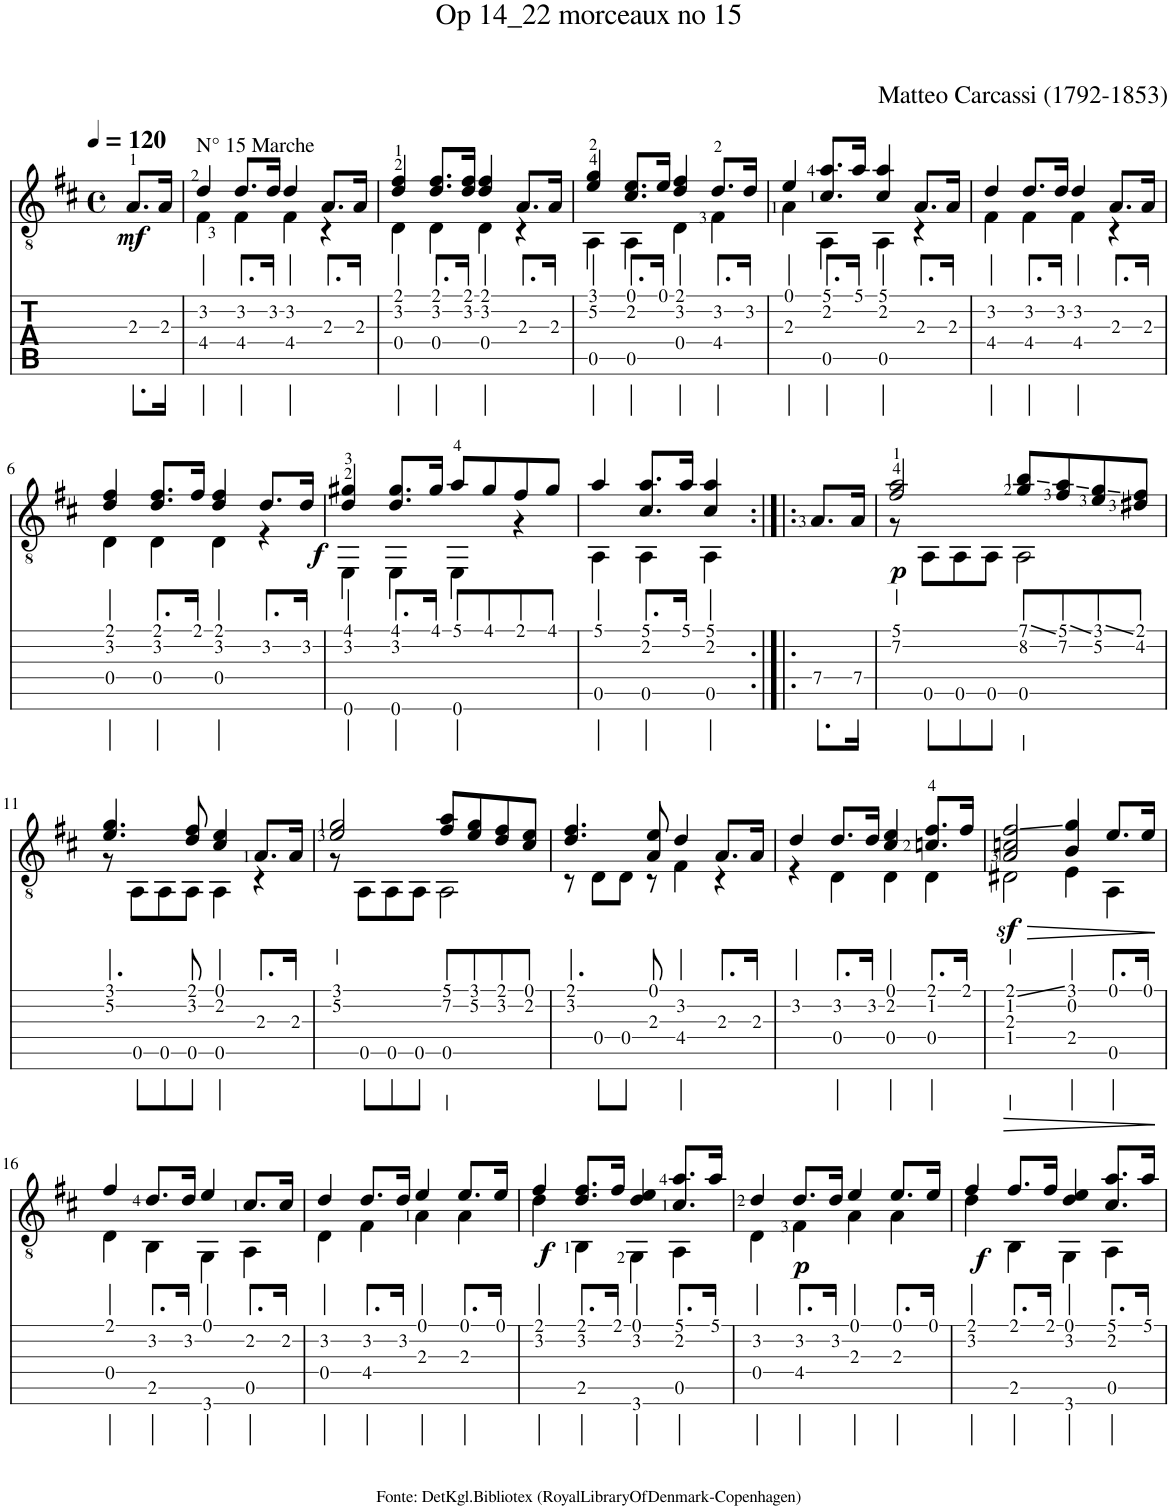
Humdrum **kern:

**kern	**dynam	**kern	**dynam
*part2	*part2	*part1	*part1
*staff2	*staff2	*staff1	*staff1
*I"Chitarra classica (Intavolatura)	*	*I"Guitar	*
*stria6	*	*	*
*	*	*clefGv2	*
*k[f#c#]	*	*k[f#c#]	*
*M4/4	*	*M4/4	*
*met(c)	*	*met(c)	*
*MM120	*	*MM120	*
=	=	=	=
!	!	!	!LO:DY:b
8.A\L	.	8.A/L	mf
16A\Jk	.	16A/Jk	.
=1	=1	=1	=1
*^	*	*^	*
!	!	!	!LO:TX:a:t=N° 15 Marche	!	!
4d/	4F#\	.	4d/	4F#\	.
8.d/L	4F#\	.	8.d/L	4F#\	.
16d/Jk	.	.	16d/Jk	.	.
4d/	4F#\	.	4d/	4F#\	.
8.A/L	4r	.	8.A/L	4r	.
16A/Jk	.	.	16A/Jk	.	.
=2	=2	=2	=2	=2	=2
4d/ 4f#/	4D\	.	4d/ 4f#/	4D\	.
8.d/ 8.f#/L	4D\	.	8.d/ 8.f#/L	4D\	.
16d/ 16f#/Jk	.	.	16d/ 16f#/Jk	.	.
4d/ 4f#/	4D\	.	4d/ 4f#/	4D\	.
8.A/L	4r	.	8.A/L	4r	.
16A/Jk	.	.	16A/Jk	.	.
=3	=3	=3	=3	=3	=3
4e/ 4g/	4AA\	.	4e/ 4g/	4AA\	.
8.c#/ 8.e/L	4AA\	.	8.c#/ 8.e/L	4AA\	.
16e/Jk	.	.	16e/Jk	.	.
4d/ 4f#/	4D\	.	4d/ 4f#/	4D\	.
8.d/L	4F#\	.	8.d/L	4F#\	.
16d/Jk	.	.	16d/Jk	.	.
=4	=4	=4	=4	=4	=4
4e/	4A\	.	4e/	4A\	.
8.c#/ 8.a/L	4AA\	.	8.c#/ 8.a/L	4AA\	.
16a/Jk	.	.	16a/Jk	.	.
4c#/ 4a/	4AA\	.	4c#/ 4a/	4AA\	.
8.A/L	4r	.	8.A/L	4r	.
16A/Jk	.	.	16A/Jk	.	.
=5	=5	=5	=5	=5	=5
4d/	4F#\	.	4d/	4F#\	.
8.d/L	4F#\	.	8.d/L	4F#\	.
16d/Jk	.	.	16d/Jk	.	.
4d/	4F#\	.	4d/	4F#\	.
8.A/L	4r	.	8.A/L	4r	.
16A/Jk	.	.	16A/Jk	.	.
!!LO:LB:g=z	!!
=6	=6	=6	=6	=6	=6
4d/ 4f#/	4D\	.	4d/ 4f#/	4D\	.
8.d/ 8.f#/L	4D\	.	8.d/ 8.f#/L	4D\	.
16f#/Jk	.	.	16f#/Jk	.	.
4d/ 4f#/	4D\	.	4d/ 4f#/	4D\	.
8.d/L	4r	.	8.d/L	4r	.
!	!	!LO:DY:a	!	!	!
16d/Jk	.	f	16d/Jk	.	.
=7	=7	=7	=7	=7	=7
4d/ 4g#X/	4EE\	.	4d/ 4g#X/	4EE\	.
8.d/ 8.g#/L	4EE\	.	8.d/ 8.g#/L	4EE\	.
16g#/Jk	.	.	16g#/Jk	.	.
8a/L	4EE\	.	8a/L	4EE\	.
8g#/	.	.	8g#/	.	.
8f#/	4r	.	8f#/	4r	.
8g#/J	.	.	8g#/J	.	.
=8	=8	=8	=8	=8	=8
4a/	4AA\	.	4a/	4AA\	.
8.c#/ 8.a/L	4AA\	.	8.c#/ 8.a/L	4AA\	.
16a/Jk	.	.	16a/Jk	.	.
4c#/ 4a/	4AA\	.	4c#/ 4a/	4AA\	.
*v	*v	*	*	*	*
*	*	*v	*v	*
=9:|!|:	=9:|!|:	=9:|!|:	=9:|!|:
8.A\L	.	8.A/L	.
16A\Jk	.	16A/Jk	.
=10	=10	=10	=10
*^	*	*^	*
!	!	!	!	!	!LO:DY:b
2f#/ 2a/	8r	.	2f#/ 2a/	8r	p
.	8AA\L	.	.	8AA\L	.
.	8AA\	.	.	8AA\	.
.	8AA\J	.	.	8AA\J	.
8g/ 8b/L	2AA\	.	8g/ 8b/L	2AA\	.
8f#/ 8a/	.	.	8f#/ 8a/	.	.
8e/ 8g/	.	.	8e/ 8g/	.	.
8d#X/ 8f#/J	.	.	8d#X/ 8f#/J	.	.
!!LO:LB:g=z	!!
=11	=11	=11	=11	=11	=11
4.e/ 4.g/	8r	.	4.e/ 4.g/	8r	.
.	8AA\L	.	.	8AA\L	.
.	8AA\	.	.	8AA\	.
8d/ 8f#/	8AA\J	.	8d/ 8f#/	8AA\J	.
4c#/ 4e/	4AA\	.	4c#/ 4e/	4AA\	.
8.A/L	4r	.	8.A/L	4r	.
16A/Jk	.	.	16A/Jk	.	.
=12	=12	=12	=12	=12	=12
2e/ 2g/	8r	.	2e/ 2g/	8r	.
.	8AA\L	.	.	8AA\L	.
.	8AA\	.	.	8AA\	.
.	8AA\J	.	.	8AA\J	.
8f#/ 8a/L	2AA\	.	8f#/ 8a/L	2AA\	.
8e/ 8g/	.	.	8e/ 8g/	.	.
8d/ 8f#/	.	.	8d/ 8f#/	.	.
8c#/ 8e/J	.	.	8c#/ 8e/J	.	.
=13	=13	=13	=13	=13	=13
4.d/ 4.f#/	8r	.	4.d/ 4.f#/	8r	.
.	8D\L	.	.	8D\L	.
.	8D\J	.	.	8D\J	.
8A/ 8e/	8r	.	8A/ 8e/	8r	.
4d/	4F#\	.	4d/	4F#\	.
8.A/L	4r	.	8.A/L	4r	.
16A/Jk	.	.	16A/Jk	.	.
=14	=14	=14	=14	=14	=14
4d/	4r	.	4d/	4r	.
8.d/L	4D\	.	8.d/L	4D\	.
16d/Jk	.	.	16d/Jk	.	.
4c#/ 4e/	4D\	.	4c#/ 4e/	4D\	.
8.cn/ 8.f#/L	4D\	.	8.cn/ 8.f#/L	4D\	.
16f#/Jk	.	.	16f#/Jk	.	.
=15	=15	=15	=15	=15	=15
!	!	!LO:HP:b	!	!	!LO:HP:b
!	!	!	!	!	!LO:DY:n=1:b
2A/ 2cn/ 2f#/	2D#X\	>	2A/ 2cn/ 2f#/	2D#X\	> sf
4B/ 4g/	4E\	.	4B/ 4g/	4E\	.
8.e/L	4AA\	.	8.e/L	4AA\	.
16e/Jk	.	.	16e/Jk	.	.
*v	*v	*	*	*	*
*	*	*v	*v	*
.	]	.	]
!!LO:LB:g=z
=16	=16	=16	=16
*^	*	*^	*
4f#/	4D\	.	4f#/	4D\	.
8.d/L	4BB\	.	8.d/L	4BB\	.
16d/Jk	.	.	16d/Jk	.	.
4e/	4GG\	.	4e/	4GG\	.
8.c#/L	4AA\	.	8.c#/L	4AA\	.
16c#/Jk	.	.	16c#/Jk	.	.
=17	=17	=17	=17	=17	=17
4d/	4D\	.	4d/	4D\	.
8.d/L	4F#\	.	8.d/L	4F#\	.
16d/Jk	.	.	16d/Jk	.	.
4e/	4A\	.	4e/	4A\	.
8.e/L	4A\	.	8.e/L	4A\	.
16e/Jk	.	.	16e/Jk	.	.
=18	=18	=18	=18	=18	=18
!	!	!	!	!	!LO:DY:b
4f#/	4d\	.	4f#/	4d\	f
8.d/ 8.f#/L	4BB\	.	8.d/ 8.f#/L	4BB\	.
16f#/Jk	.	.	16f#/Jk	.	.
4d/ 4e/	4GG\	.	4d/ 4e/	4GG\	.
8.c#/ 8.a/L	4AA\	.	8.c#/ 8.a/L	4AA\	.
16a/Jk	.	.	16a/Jk	.	.
=19	=19	=19	=19	=19	=19
4d/	4D\	.	4d/	4D\	.
!	!	!	!	!	!LO:DY:b
8.d/L	4F#\	.	8.d/L	4F#\	p
16d/Jk	.	.	16d/Jk	.	.
4e/	4A\	.	4e/	4A\	.
8.e/L	4A\	.	8.e/L	4A\	.
16e/Jk	.	.	16e/Jk	.	.
=20	=20	=20	=20	=20	=20
4f#/	4d\	.	4f#/	4d\	.
!	!	!	!	!	!LO:DY:b
8.f#/L	4BB\	.	8.f#/L	4BB\	f
16f#/Jk	.	.	16f#/Jk	.	.
4d/ 4e/	4GG\	.	4d/ 4e/	4GG\	.
8.c#/ 8.a/L	4AA\	.	8.c#/ 8.a/L	4AA\	.
16a/Jk	.	.	16a/Jk	.	.
*v	*v	*	*	*	*
*	*	*v	*v	*
=	=	=	=
*-	*-	*-	*-
